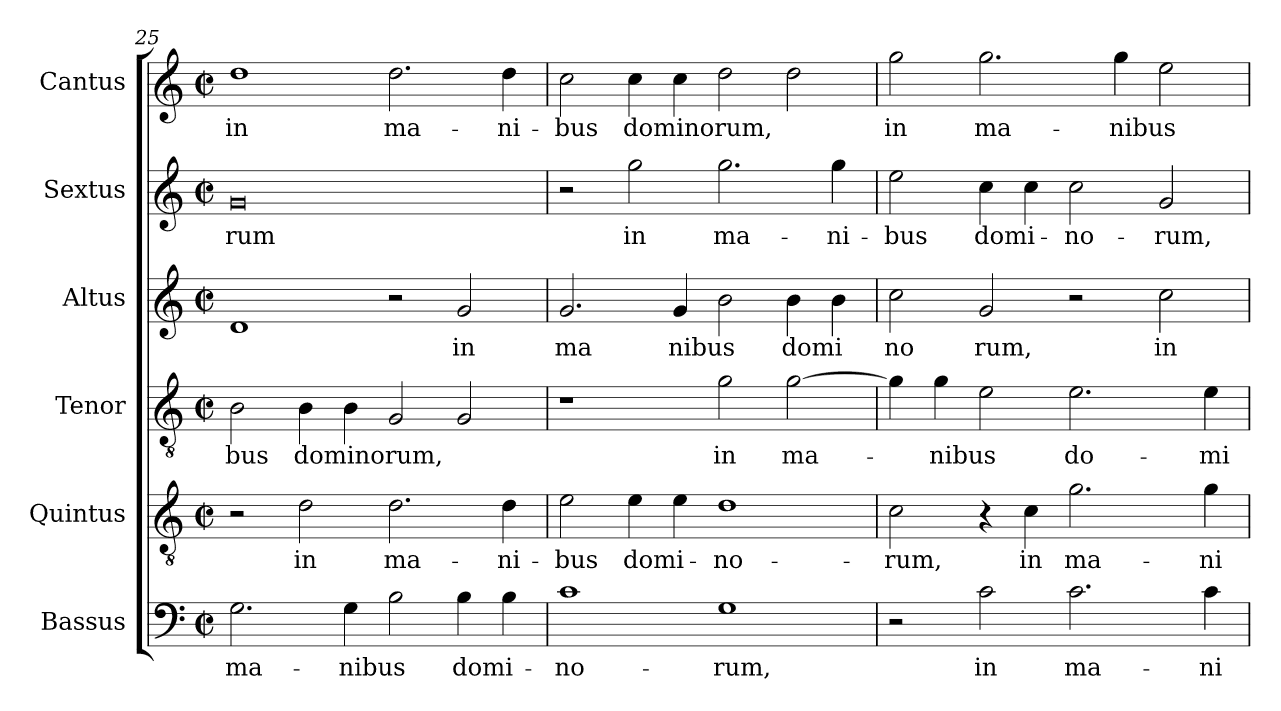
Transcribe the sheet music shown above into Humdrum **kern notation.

**kern	**text	**kern	**text	**kern	**text	**kern	**text	**kern	**text	**kern	**text
*part6	*part6	*part5	*part5	*part4	*part4	*part3	*part3	*part2	*part2	*part1	*part1
*staff6	*staff6	*staff5	*staff5	*staff4	*staff4	*staff3	*staff3	*staff2	*staff2	*staff1	*staff1
*I"Bassus	*	*I"Quintus	*	*I"Tenor	*	*I"Altus	*	*I"Sextus	*	*I"Cantus	*
*clefF4	*	*clefGv2	*	*clefGv2	*	*clefG2	*	*clefG2	*	*clefG2	*
*M2/2	*	*M2/2	*	*M2/2	*	*M2/2	*	*M2/2	*	*M2/2	*
*met(c|)	*	*met(c|)	*	*met(c|)	*	*met(c|)	*	*met(c|)	*	*met(c|)	*
=25	=25	=25	=25	=25	=25	=25	=25	=25	=25	=25	=25
!	!LO:LY:b:cj	!	!	!	!LO:LY:b:cj	!	!	!	!LO:LY:b:cj	!	!LO:LY:b:cj
2.G\	ma-	2r	.	2B\	-bus	1d	.	0g	-rum	1dd	in
!	!	!	!LO:LY:b:cj	!	!LO:LY:b	!	!	!	!	!	!
.	.	2d\	in	4B\	dominorum,	.	.	.	.	.	.
!	!LO:LY:b	!	!	!	!	!	!	!	!	!	!
4G\	-nibus	.	.	4B\	.	.	.	.	.	.	.
!	!	!	!LO:LY:b:cj	!	!	!	!	!	!	!	!LO:LY:b:cj
2B\	.	2.d\	ma-	2G/	.	2r	.	.	.	2.dd\	ma-
!	!LO:LY:b	!	!	!	!	!	!LO:LY:b:cj	!	!	!	!
4B\	domi-	.	.	2G/	.	2g/	in	.	.	.	.
!	!	!	!LO:LY:b:cj	!	!	!	!	!	!	!	!LO:LY:b:cj
4B\	.	4d\	-ni-	.	.	.	.	.	.	4dd\	-ni-
=26	=26	=26	=26	=26	=26	=26	=26	=26	=26	=26	=26
!	!LO:LY:b:cj	!	!LO:LY:b:cj	!	!	!	!LO:LY:b:cj	!	!	!	!LO:LY:b:cj
1c	-no-	2e\	-bus	1r	.	2.g/	ma	2r	.	2cc\	-bus
!	!	!	!LO:LY:b	!	!	!	!	!	!LO:LY:b:cj	!	!LO:LY:b
.	.	4e\	domi-	.	.	.	.	2gg\	in	4cc\	dominorum,
!	!	!	!	!	!	!	!LO:LY:b	!	!	!	!
.	.	4e\	.	.	.	4g/	nibus	.	.	4cc\	.
!	!LO:LY:b:cj	!	!LO:LY:b:cj	!	!LO:LY:b:cj	!	!	!	!LO:LY:b:cj	!	!
1G	-rum,	1d	-no-	2g\	in	2b\	.	2.gg\	ma-	2dd\	.
!	!	!	!	!	!LO:LY:b	!	!LO:LY:b	!	!	!	!
.	.	.	.	[>2g\	ma-	4b\	domi	.	.	2dd\	.
!	!	!	!	!	!	!	!	!	!LO:LY:b:cj	!	!
.	.	.	.	.	.	4b\	.	4gg\	-ni-	.	.
=27	=27	=27	=27	=27	=27	=27	=27	=27	=27	=27	=27
!	!	!	!LO:LY:b:cj	!	!	!	!LO:LY:b:cj	!	!LO:LY:b:cj	!	!LO:LY:b:cj
2r	.	2c\	-rum,	4g\]	.	2cc\	no	2ee\	-bus	2gg\	in
!	!	!	!	!	!LO:LY:b	!	!	!	!	!	!
.	.	.	.	4g\	-nibus	.	.	.	.	.	.
!	!LO:LY:b:cj	!	!	!	!	!	!LO:LY:b:cj	!	!LO:LY:b	!	!LO:LY:b:cj
2c\	in	4r	.	2e\	.	2g/	rum,	4cc\	domi-	2.gg\	ma-
!	!	!	!LO:LY:b:cj	!	!	!	!	!	!	!	!
.	.	4c\	in	.	.	.	.	4cc\	.	.	.
!	!LO:LY:b:cj	!	!LO:LY:b:cj	!	!LO:LY:b:cj	!	!	!	!LO:LY:b:cj	!	!
2.c\	ma-	2.g\	ma-	2.e\	do-	2r	.	2cc\	-no-	.	.
!	!	!	!	!	!	!	!	!	!	!	!LO:LY:b
.	.	.	.	.	.	.	.	.	.	4gg\	-nibus
!	!	!	!	!	!	!	!LO:LY:b:cj	!	!LO:LY:b:cj	!	!
.	.	.	.	.	.	2cc\	in	2g/	-rum,	2ee\	.
!	!LO:LY:b:cj	!	!LO:LY:b:cj	!	!LO:LY:b:cj	!	!	!	!	!	!
4c\	-ni-	4g\	-ni-	4e\	-mi-	.	.	.	.	.	.
=	=	=	=	=	=	=	=	=	=	=	=
*-	*-	*-	*-	*-	*-	*-	*-	*-	*-	*-	*-
